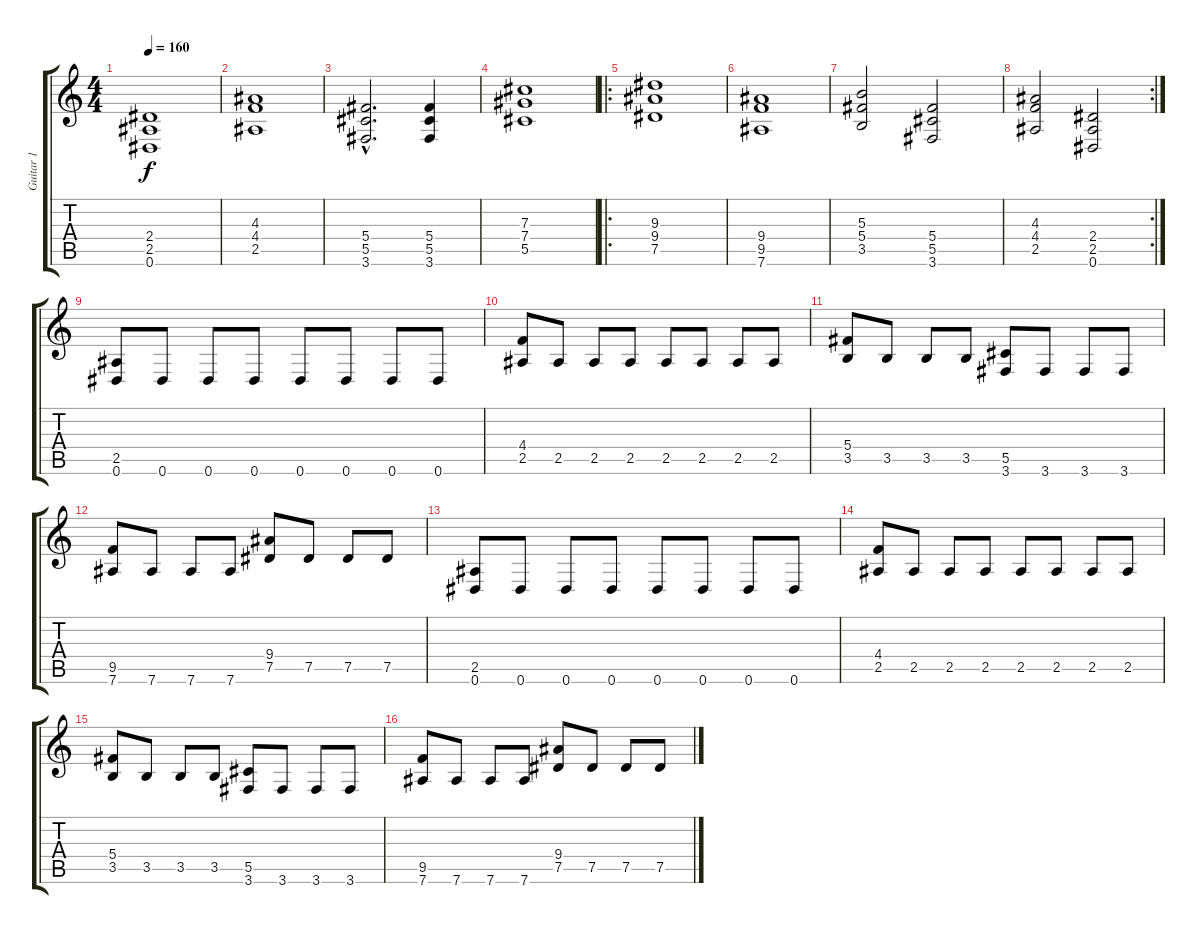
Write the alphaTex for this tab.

\track ("Guitar 1" "Guitar 1") {instrument distortionguitar}
\staff {score tabs}
\tuning (Eb4 Bb3 Gb3 Db3 Ab2 Eb2) {hide}
\ts (4 4)
\tempo 160
\clef g2
\ks c
(2.4 2.5 0.6).1{dy f} |
(4.3 4.4 2.5).1 |
(5.4{hac} 5.5{hac} 3.6{hac}).2{d} (5.4 5.5 3.6).4 |
(7.3 7.4 5.5).1 |
\ro
(9.3 9.4 7.5).1{volume 12} |
(9.4 9.5 7.6).1 |
(5.3 5.4 3.5).2 (5.4 5.5 3.6).2 |
\rc 2
(4.3 4.4 2.5).2 (2.4 2.5 0.6).2 |
(2.5 0.6).8{volume 15} 0.6.8 0.6.8 0.6.8 0.6.8 0.6.8 0.6.8 0.6.8 |
(4.4 2.5).8 2.5.8 2.5.8 2.5.8 2.5.8 2.5.8 2.5.8 2.5.8 |
(5.4 3.5).8 3.5.8 3.5.8 3.5.8 (5.5 3.6).8 3.6.8 3.6.8 3.6.8 |
(9.5 7.6).8 7.6.8 7.6.8 7.6.8 (9.4 7.5).8 7.5.8 7.5.8 7.5.8 |
(2.5 0.6).8{volume 15} 0.6.8 0.6.8 0.6.8 0.6.8 0.6.8 0.6.8 0.6.8 |
(4.4 2.5).8 2.5.8 2.5.8 2.5.8 2.5.8 2.5.8 2.5.8 2.5.8 |
(5.4 3.5).8 3.5.8 3.5.8 3.5.8 (5.5 3.6).8 3.6.8 3.6.8 3.6.8 |
(9.5 7.6).8 7.6.8 7.6.8 7.6.8 (9.4 7.5).8 7.5.8 7.5.8 7.5.8
